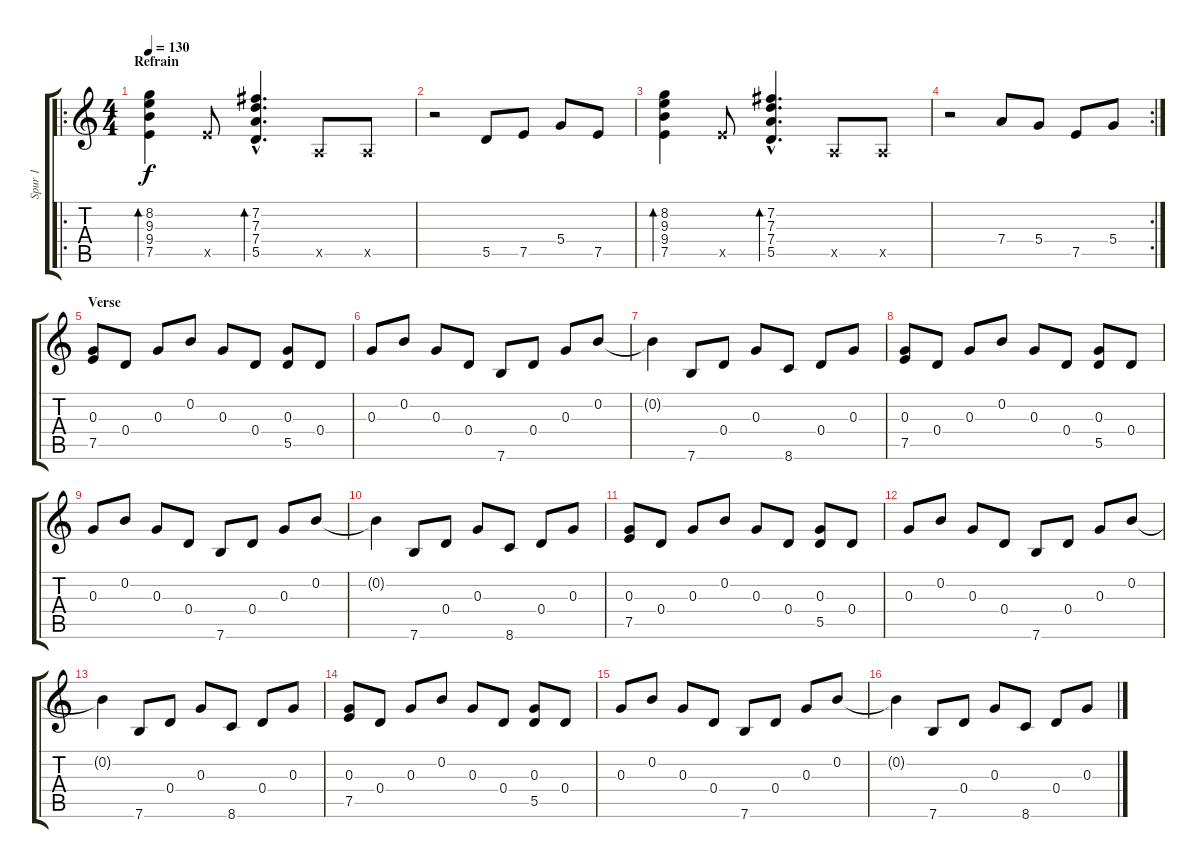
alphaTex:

\track ("Spur 1" "Spur 1") {instrument acousticguitarsteel}
\staff {score tabs}
\tuning (E4 B3 G3 D3 A2 E2) {hide}
\ro
\ts (4 4)
\section ("" "Refrain")
\tempo 130
\clef g2
\ks c
(8.2 9.3 9.4 7.5).4{bd 60 dy f volume 14} 7.5{x}.8 (7.2{hac} 7.3{hac} 7.4{hac} 5.5{hac}).4{d bd 60} 0.5{x}.8 0.5{x}.8 |
r.2 5.5.8 7.5.8 5.4.8 7.5.8 |
(8.2 9.3 9.4 7.5).4{bd 60 volume 14} 7.5{x}.8 (7.2{hac} 7.3{hac} 7.4{hac} 5.5{hac}).4{d bd 60} 0.5{x}.8 0.5{x}.8 |
\rc 2
r.2 7.4.8 5.4.8 7.5.8 5.4.8 |
\section ("" "Verse")
(0.3 7.5).8{volume 12} 0.4.8 0.3.8 0.2.8 0.3.8 0.4.8 (0.3 5.5).8 0.4.8 |
0.3.8 0.2.8 0.3.8 0.4.8 7.6.8 0.4.8 0.3.8 0.2.8 |
0.2{t}.4 7.6.8 0.4.8 0.3.8 8.6.8 0.4.8 0.3.8 |
(0.3 7.5).8 0.4.8 0.3.8 0.2.8 0.3.8 0.4.8 (0.3 5.5).8 0.4.8 |
0.3.8 0.2.8 0.3.8 0.4.8 7.6.8 0.4.8 0.3.8 0.2.8 |
0.2{t}.4 7.6.8 0.4.8 0.3.8 8.6.8 0.4.8 0.3.8 |
(0.3 7.5).8 0.4.8 0.3.8 0.2.8 0.3.8 0.4.8 (0.3 5.5).8 0.4.8 |
0.3.8 0.2.8 0.3.8 0.4.8 7.6.8 0.4.8 0.3.8 0.2.8 |
0.2{t}.4 7.6.8 0.4.8 0.3.8 8.6.8 0.4.8 0.3.8 |
(0.3 7.5).8 0.4.8 0.3.8 0.2.8 0.3.8 0.4.8 (0.3 5.5).8 0.4.8 |
0.3.8 0.2.8 0.3.8 0.4.8 7.6.8 0.4.8 0.3.8 0.2.8 |
0.2{t}.4 7.6.8 0.4.8 0.3.8 8.6.8 0.4.8 0.3.8
